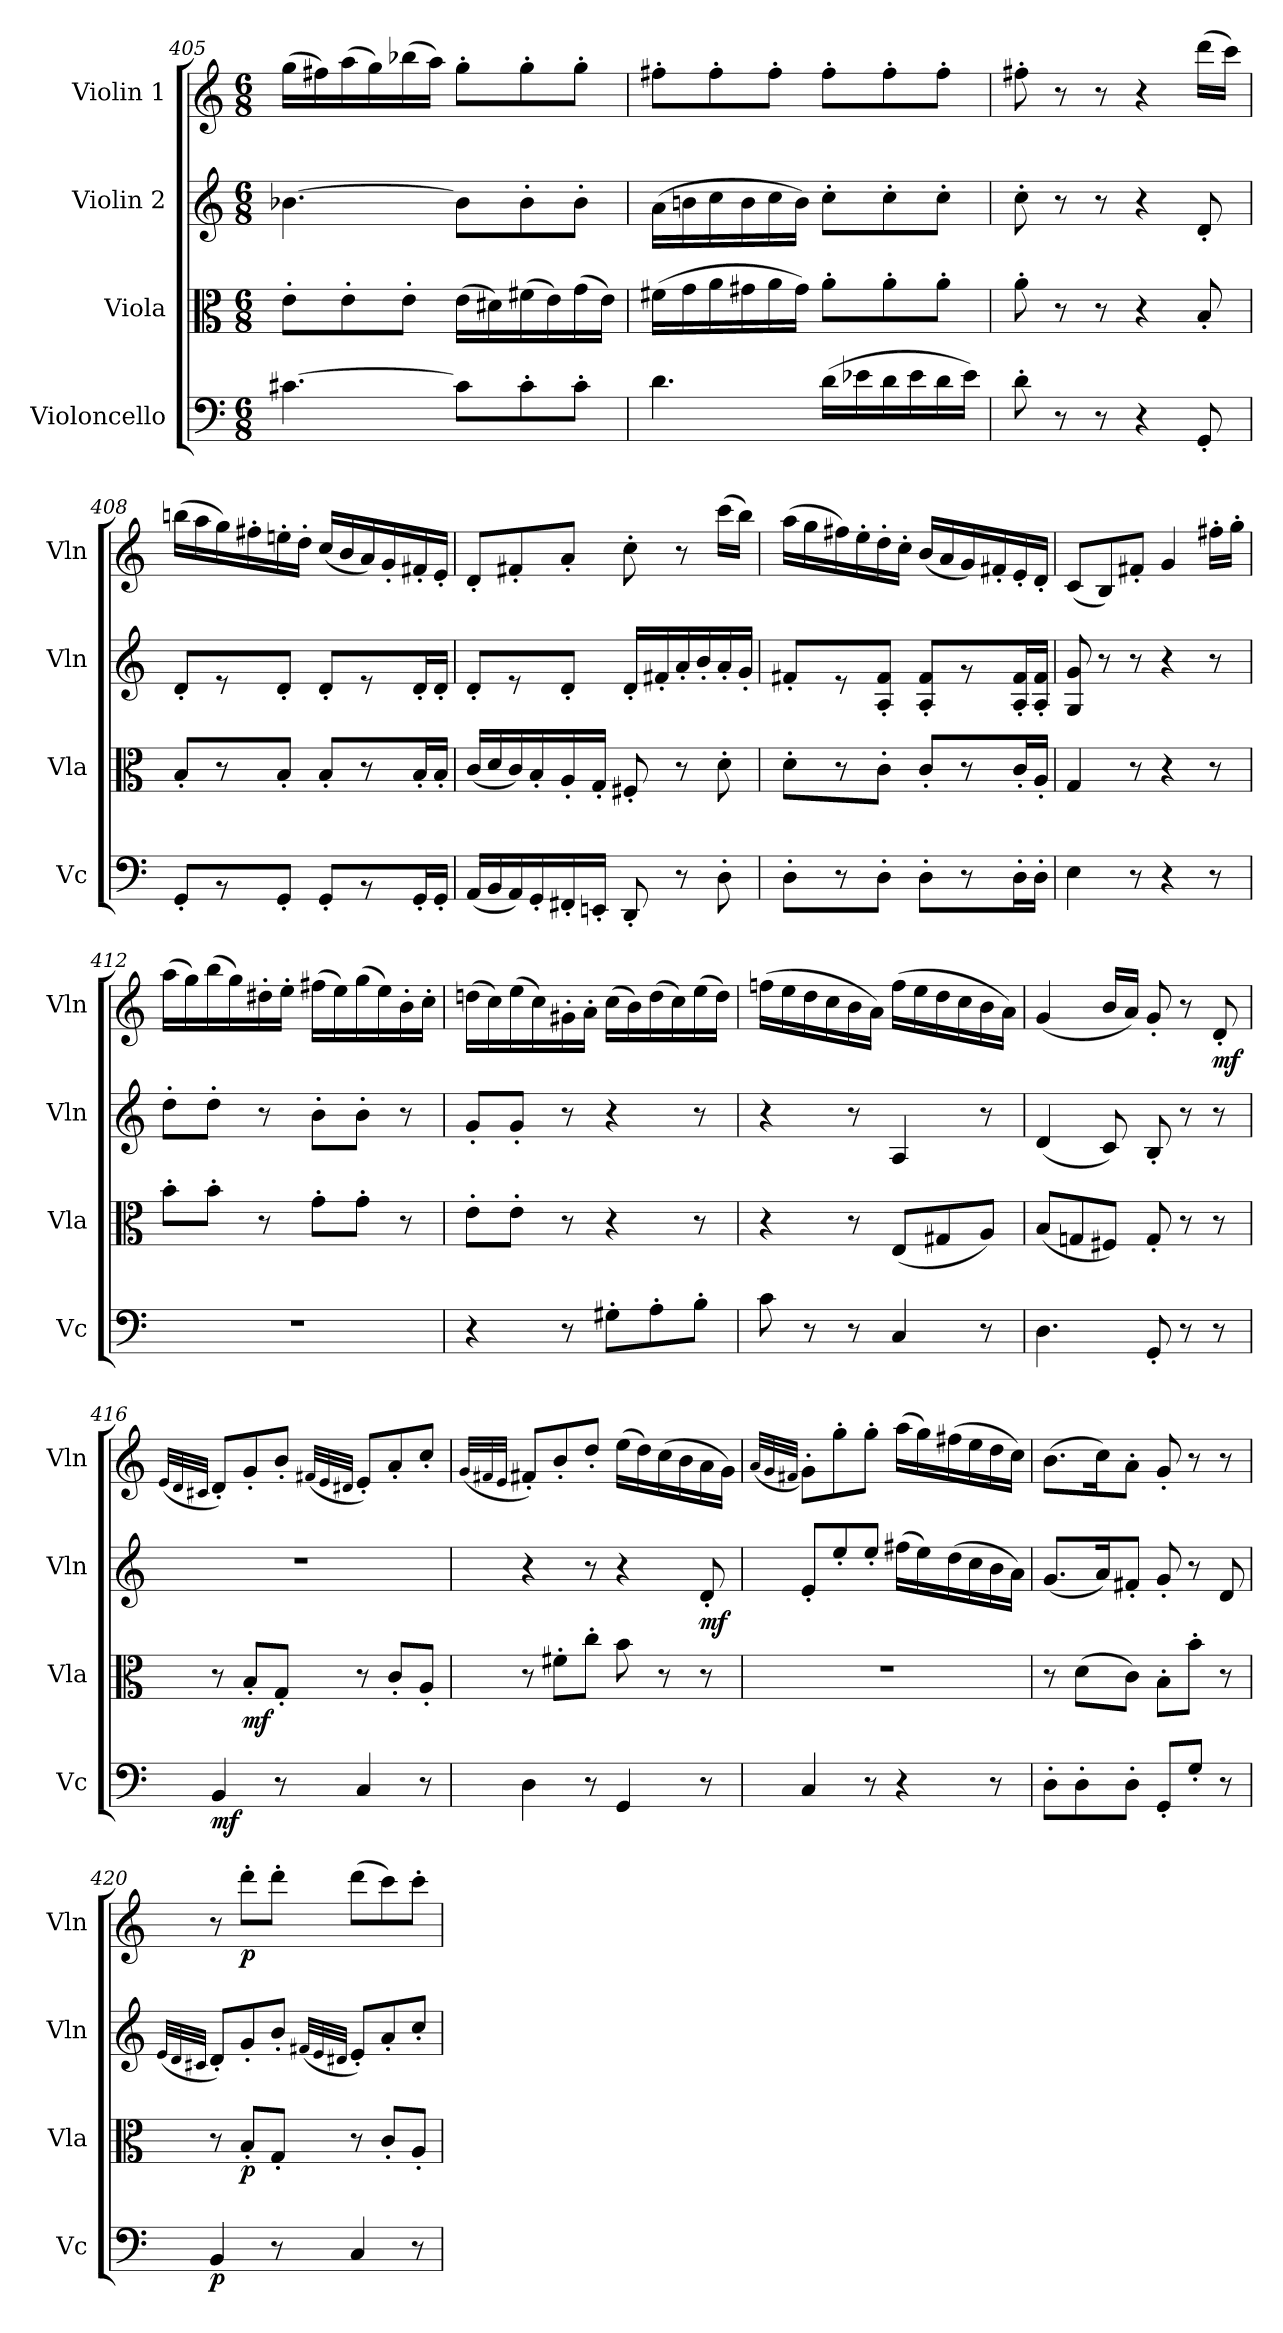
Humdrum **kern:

**kern	**dynam	**kern	**dynam	**kern	**dynam	**kern	**dynam
*part4	*part4	*part3	*part3	*part2	*part2	*part1	*part1
*staff4	*staff4	*staff3	*staff3	*staff2	*staff2	*staff1	*staff1
*I"Violoncello	*	*I"Viola	*	*I"Violin 2	*	*I"Violin 1	*
*I'Vc	*	*I'Vla	*	*I'Vln	*	*I'Vln	*
*clefF4	*	*clefC3	*	*clefG2	*	*clefG2	*
*k[]	*	*k[]	*	*k[]	*	*k[]	*
*M6/8	*	*M6/8	*	*M6/8	*	*M6/8	*
=405	=405	=405	=405	=405	=405	=405	=405
[4.c#X\	.	8e'\L	.	[4.b-X\	.	(>16gg\LL	.
.	.	.	.	.	.	16ff#X\)	.
.	.	8e'\	.	.	.	(>16aa\	.
.	.	.	.	.	.	16gg\)	.
.	.	8e'\J	.	.	.	(>16bb-X\	.
.	.	.	.	.	.	16aa\JJ)	.
8c#\L]	.	(>16e\LL	.	8b-\L]	.	8gg'\L	.
.	.	16d#X\)	.	.	.	.	.
8c#'\	.	(>16f#X\	.	8b-'\	.	8gg'\	.
.	.	16e\)	.	.	.	.	.
8c#'\J	.	(>16g\	.	8b-'\J	.	8gg'\J	.
.	.	16e\JJ)	.	.	.	.	.
=406	=406	=406	=406	=406	=406	=406	=406
4.d\	.	(>16f#X\LL	.	(>16a\LL	.	8ff#X'\L	.
.	.	16g\	.	16bn\	.	.	.
.	.	16a\	.	16cc\	.	8ff#'\	.
.	.	16g#X\	.	16b\	.	.	.
.	.	16a\	.	16cc\	.	8ff#'\J	.
.	.	16g#\JJ)	.	16b\JJ)	.	.	.
(>16d\LL	.	8a'\L	.	8cc'\L	.	8ff#'\L	.
16e-X\	.	.	.	.	.	.	.
16d\	.	8a'\	.	8cc'\	.	8ff#'\	.
16e-\	.	.	.	.	.	.	.
16d\	.	8a'\J	.	8cc'\J	.	8ff#'\J	.
16e-\JJ)	.	.	.	.	.	.	.
=407	=407	=407	=407	=407	=407	=407	=407
8d'\	.	8a'\	.	8cc'\	.	8ff#X'\	.
8r	.	8r	.	8r	.	8r	.
8r	.	8r	.	8r	.	8r	.
4r	.	4r	.	4r	.	4r	.
8GG'/	.	8B'/	.	8d'/	.	(>16ddd\LL	.
.	.	.	.	.	.	16ccc\JJ)	.
!!LO:LB:g=z
=408	=408	=408	=408	=408	=408	=408	=408
8GG'/L	.	8B'/L	.	8d'/L	.	(>16bbn\LL	.
.	.	.	.	.	.	16aa\	.
8rBB	.	8r	.	8re	.	16gg\)	.
.	.	.	.	.	.	16ff#X'\	.
8GG'/J	.	8B'/J	.	8d'/J	.	16een'\	.
.	.	.	.	.	.	16dd'\JJ	.
8GG'/L	.	8B'/L	.	8d'/L	.	(<16cc/LL	.
.	.	.	.	.	.	16b/	.
8rBB	.	8r	.	8re	.	16a/)	.
.	.	.	.	.	.	16g'/	.
16GG'/L	.	16B'/L	.	16d'/L	.	16f#X'/	.
16GG'/JJ	.	16B'/JJ	.	16d'/JJ	.	16e'/JJ	.
=409	=409	=409	=409	=409	=409	=409	=409
(<16AA/LL	.	(<16c/LL	.	8d'/L	.	8d'/L	.
16BB/	.	16d/	.	.	.	.	.
16AA/)	.	16c/)	.	8re	.	8f#X'/	.
16GG'/	.	16B'/	.	.	.	.	.
16FF#X'/	.	16A'/	.	8d'/J	.	8a'/J	.
16EEn'/JJ	.	16G'/JJ	.	.	.	.	.
8DD'/	.	8F#X'/	.	16d'/LL	.	8cc'\	.
.	.	.	.	16f#X'/	.	.	.
8r	.	8r	.	16a'/	.	8r	.
.	.	.	.	16b'/	.	.	.
8D'\	.	8d'\	.	16a'/	.	(>16ccc\LL	.
.	.	.	.	16g'/JJ	.	16bb\JJ)	.
=410	=410	=410	=410	=410	=410	=410	=410
8D'\L	.	8d'\L	.	8f#X'/L	.	(>16aa\LL	.
.	.	.	.	.	.	16gg\	.
8r	.	8r	.	8r	.	16ff#X\)	.
.	.	.	.	.	.	16ee'\	.
8D'\J	.	8c'\J	.	8A/' 8f#/'J	.	16dd'\	.
.	.	.	.	.	.	16cc'\JJ	.
8D'\L	.	8c'/L	.	8A/' 8f#/'L	.	(<16b/LL	.
.	.	.	.	.	.	16a/	.
8r	.	8r	.	8rg	.	16g/)	.
.	.	.	.	.	.	16f#X'/	.
16D'\L	.	16c'/L	.	16A/' 16f#/'L	.	16e'/	.
16D'\JJ	.	16A'/JJ	.	16A/' 16f#/'JJ	.	16d'/JJ	.
=411	=411	=411	=411	=411	=411	=411	=411
4E\	.	4G/	.	8G/ 8g/	.	(<8c/L	.
.	.	.	.	8r	.	8B/)	.
8r	.	8r	.	8r	.	8f#X'/J	.
4r	.	4r	.	4r	.	4g/	.
8r	.	8r	.	8r	.	16ff#X'\LL	.
.	.	.	.	.	.	16gg'\JJ	.
=412	=412	=412	=412	=412	=412	=412	=412
2.r	.	8b'\L	.	8dd'\L	.	(>16aa\LL	.
.	.	.	.	.	.	16gg\)	.
.	.	8b'\J	.	8dd'\J	.	(>16bb\	.
.	.	.	.	.	.	16gg\)	.
.	.	8r	.	8r	.	16dd#X'\	.
.	.	.	.	.	.	16ee'\JJ	.
.	.	8g'\L	.	8b'\L	.	(>16ff#X\LL	.
.	.	.	.	.	.	16ee\)	.
.	.	8g'\J	.	8b'\J	.	(>16gg\	.
.	.	.	.	.	.	16ee\)	.
.	.	8r	.	8r	.	16b'\	.
.	.	.	.	.	.	16cc'\JJ	.
!!LO:LB:g=z
=413	=413	=413	=413	=413	=413	=413	=413
4r	.	8e'\L	.	8g'/L	.	(>16ddn\LL	.
.	.	.	.	.	.	16cc\)	.
.	.	8e'\J	.	8g'/J	.	(>16ee\	.
.	.	.	.	.	.	16cc\)	.
8r	.	8r	.	8r	.	16g#X'\	.
.	.	.	.	.	.	16a'\JJ	.
8G#X'\L	.	4r	.	4r	.	(>16cc\LL	.
.	.	.	.	.	.	16b\)	.
8A'\	.	.	.	.	.	(>16dd\	.
.	.	.	.	.	.	16cc\)	.
8B'\J	.	8r	.	8r	.	(>16ee\	.
.	.	.	.	.	.	16dd\JJ)	.
=414	=414	=414	=414	=414	=414	=414	=414
8c\	.	4r	.	4r	.	(>16ffn\LL	.
.	.	.	.	.	.	16ee\	.
8r	.	.	.	.	.	16dd\	.
.	.	.	.	.	.	16cc\	.
8r	.	8r	.	8r	.	16b\	.
.	.	.	.	.	.	16a\JJ)	.
4C/	.	(<8E/L	.	4A/	.	(>16ff\LL	.
.	.	.	.	.	.	16ee\	.
.	.	8G#X/	.	.	.	16dd\	.
.	.	.	.	.	.	16cc\	.
8r	.	8A/J)	.	8r	.	16b\	.
.	.	.	.	.	.	16a\JJ)	.
=415	=415	=415	=415	=415	=415	=415	=415
4.D\	.	(<8B/L	.	(<4d/	.	(<4g/	.
.	.	8Gn/	.	.	.	.	.
.	.	8F#X/J)	.	8c/)	.	16b/LL	.
.	.	.	.	.	.	16a/JJ)	.
8GG'/	.	8G'/	.	8B'/	.	8g'/	.
8r	.	8r	.	8r	.	8r	.
!	!	!	!	!	!	!	!LO:DY:b
8r	.	8r	.	8r	.	8d'/	mf
=416	=416	=416	=416	=416	=416	=416	=416
.	.	.	.	.	.	(<32qe/LLL	.
.	.	.	.	.	.	32qd/	.
.	.	.	.	.	.	32qc#X/JJJ	.
!	!LO:DY:b	!	!	!	!	!	!
4BB/	mf	8r	.	2.r	.	8d'/L)	.
!	!	!	!LO:DY:b	!	!	!	!
.	.	8B'/L	mf	.	.	8g'/	.
8r	.	8G'/J	.	.	.	8b'/J	.
.	.	.	.	.	.	(<32qf#X/LLL	.
.	.	.	.	.	.	32qe/	.
.	.	.	.	.	.	32qd#X/JJJ	.
4C/	.	8r	.	.	.	8e'/L)	.
.	.	8c'/L	.	.	.	8a'/	.
8r	.	8A'/J	.	.	.	8cc'/J	.
!!LO:LB:g=z
=417	=417	=417	=417	=417	=417	=417	=417
.	.	.	.	.	.	(<32qg/LLL	.
.	.	.	.	.	.	32qf#X/	.
.	.	.	.	.	.	32qe/JJJ	.
4D\	.	8r	.	4r	.	8f#X'/L)	.
.	.	8f#X'\L	.	.	.	8b'/	.
8r	.	8cc'\J	.	8r	.	8dd'/J	.
4GG/	.	8b\	.	4r	.	(>16ee\LL	.
.	.	.	.	.	.	16dd\)	.
.	.	8r	.	.	.	(>16cc\	.
.	.	.	.	.	.	16b\	.
!	!	!	!	!	!LO:DY:b	!	!
8r	.	8r	.	8d'/	mf	16a\	.
.	.	.	.	.	.	16g\JJ)	.
=418	=418	=418	=418	=418	=418	=418	=418
.	.	.	.	.	.	(<32qa/LLL	.
.	.	.	.	.	.	32qg/	.
.	.	.	.	.	.	32qf#X/JJJ	.
4C/	.	2.r	.	8e'/L	.	8g'\L)	.
.	.	.	.	8ee'/	.	8gg'\	.
8r	.	.	.	8ee'/J	.	8gg'\J	.
4r	.	.	.	(>16ff#X\LL	.	(>16aa\LL	.
.	.	.	.	16ee\)	.	16gg\)	.
.	.	.	.	(>16dd\	.	(>16ff#X\	.
.	.	.	.	16cc\	.	16ee\	.
8r	.	.	.	16b\	.	16dd\	.
.	.	.	.	16a\JJ)	.	16cc\JJ)	.
=419	=419	=419	=419	=419	=419	=419	=419
8D'\L	.	8r	.	(<8.g/L	.	(>8.b\L	.
8D'\	.	(>8d\L	.	.	.	.	.
.	.	.	.	16a/K)	.	16cc\K)	.
8D'\J	.	8c\J)	.	8f#X'/J	.	8a'\J	.
8GG'/L	.	8B'\L	.	8g'/	.	8g'/	.
8G'/J	.	8b'\J	.	8r	.	8r	.
!	!	!	!	!	!LO:DY:b	!	!
8r	.	8r	.	8d/	other-dynamics	8r	.
=420	=420	=420	=420	=420	=420	=420	=420
.	.	.	.	(<32qe/LLL	.	.	.
.	.	.	.	32qd/	.	.	.
.	.	.	.	32qc#X/JJJ	.	.	.
!	!LO:DY:b	!	!	!	!	!	!
4BB/	p	8r	.	8d'/L)	.	8r	.
!	!	!	!LO:DY:b	!	!	!	!LO:DY:b
.	.	8B'/L	p	8g'/	.	8ddd'\L	p
8r	.	8G'/J	.	8b'/J	.	8ddd'\J	.
.	.	.	.	(<32qf#X/LLL	.	.	.
.	.	.	.	32qe/	.	.	.
.	.	.	.	32qd#X/JJJ	.	.	.
4C/	.	8r	.	8e'/L)	.	(>8ddd\L	.
.	.	8c'/L	.	8a'/	.	8ccc\)	.
8r	.	8A'/J	.	8cc'/J	.	8ccc'\J	.
=	=	=	=	=	=	=	=
*-	*-	*-	*-	*-	*-	*-	*-
